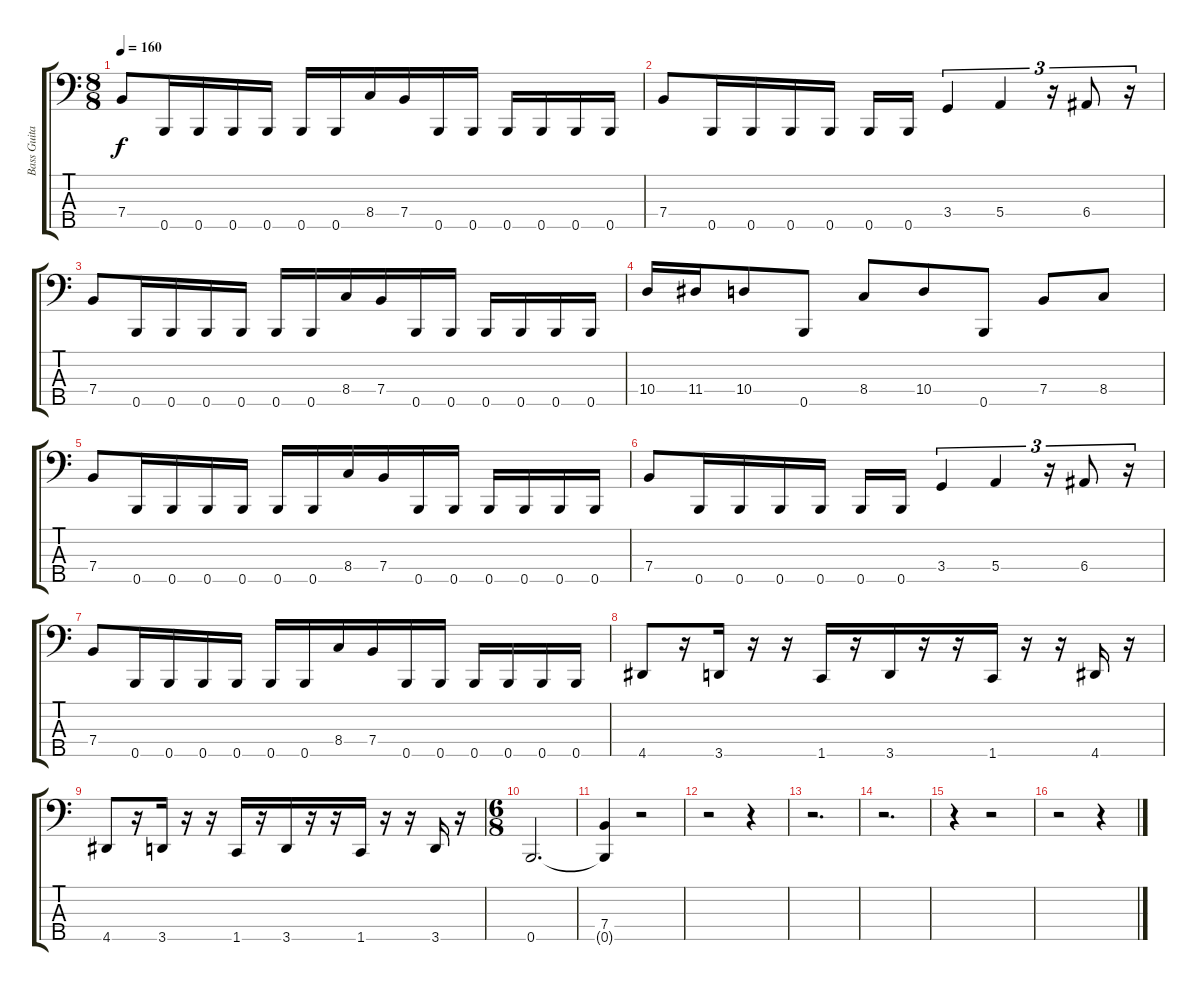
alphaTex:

\track ("Bass Guitar" "Bass Guita") {instrument electricbasspick}
\staff {score tabs}
\tuning (G2 D2 A1 E1 B0) {hide}
\ts (8 8)
\tempo 160
\clef f4
\ks c
7.4.8{dy f} 0.5.16 0.5.16 0.5.16 0.5.16 0.5.16 0.5.16 8.4.16 7.4.16 0.5.16 0.5.16 0.5.16 0.5.16 0.5.16 0.5.16 |
7.4.8 0.5.16 0.5.16 0.5.16 0.5.16 0.5.16 0.5.16 3.4.4{tu (3 2)} 5.4.4{tu (3 2)} r.16{tu (3 2)} 6.4.8{tu (3 2)} r.16{tu (3 2)} |
7.4.8 0.5.16 0.5.16 0.5.16 0.5.16 0.5.16 0.5.16 8.4.16 7.4.16 0.5.16 0.5.16 0.5.16 0.5.16 0.5.16 0.5.16 |
10.4.16 11.4.16 10.4.8 0.5.8 8.4.8 10.4.8 0.5.8 7.4.8 8.4.8 |
7.4.8 0.5.16 0.5.16 0.5.16 0.5.16 0.5.16 0.5.16 8.4.16 7.4.16 0.5.16 0.5.16 0.5.16 0.5.16 0.5.16 0.5.16 |
7.4.8 0.5.16 0.5.16 0.5.16 0.5.16 0.5.16 0.5.16 3.4.4{tu (3 2)} 5.4.4{tu (3 2)} r.16{tu (3 2)} 6.4.8{tu (3 2)} r.16{tu (3 2)} |
7.4.8 0.5.16 0.5.16 0.5.16 0.5.16 0.5.16 0.5.16 8.4.16 7.4.16 0.5.16 0.5.16 0.5.16 0.5.16 0.5.16 0.5.16 |
4.5.8 r.16 3.5.16 r.16 r.16 1.5.16 r.16 3.5.16 r.16 r.16 1.5.16 r.16 r.16 4.5.16 r.16 |
4.5.8 r.16 3.5.16 r.16 r.16 1.5.16 r.16 3.5.16 r.16 r.16 1.5.16 r.16 r.16 3.5.16 r.16 |
\ts (6 8)
0.5.2{d} |
(7.4 0.5{t}).4 r.2 |
r.2 r.4 |
r.2{d} |
r.2{d} |
r.4 r.2 |
r.2 r.4
